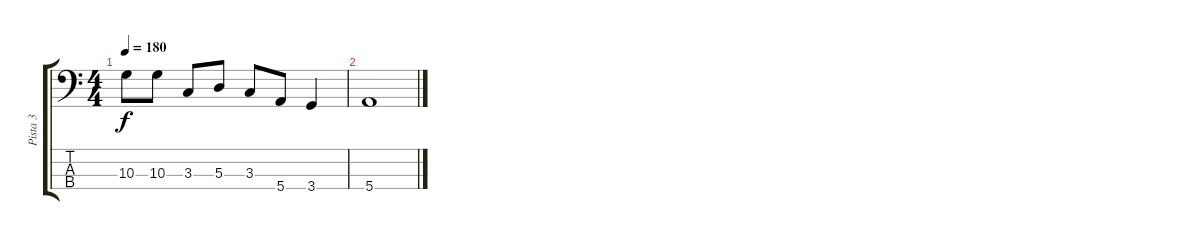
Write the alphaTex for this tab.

\track ("Pista 3" "Pista 3") {instrument electricbasspick}
\staff {score tabs}
\tuning (G2 D2 A1 E1) {hide}
\ts (4 4)
\tempo 180
\clef f4
\ks c
10.3.8{dy f} 10.3.8 3.3.8 5.3.8 3.3.8 5.4.8 3.4.4 |
5.4.1
